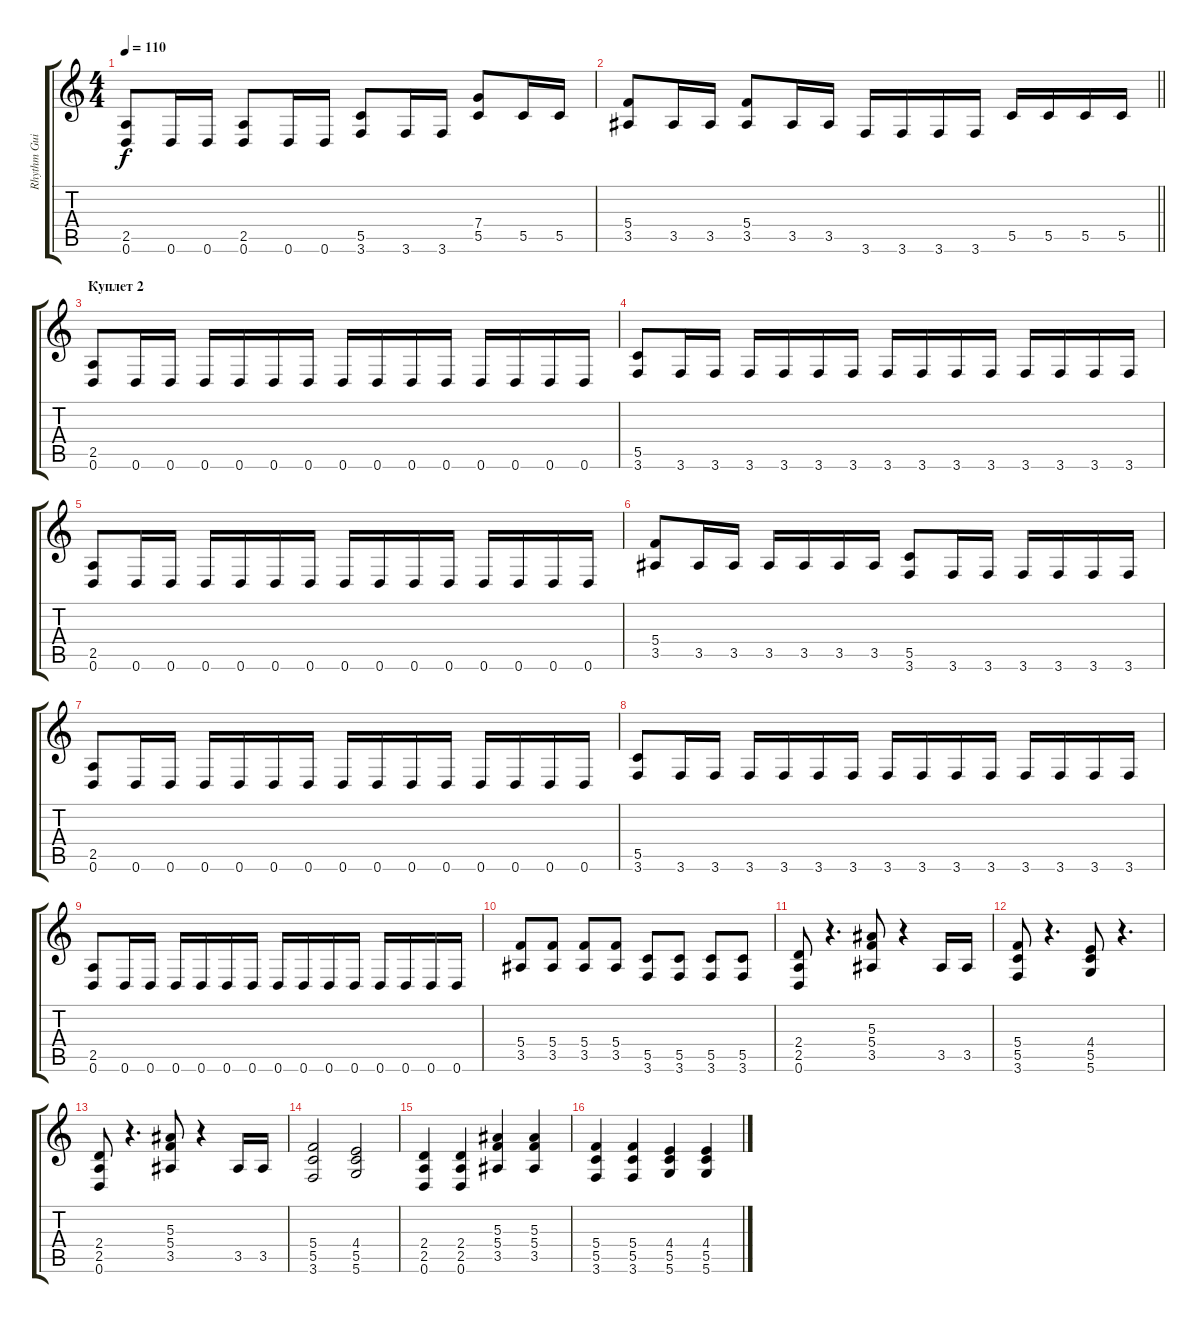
\track ("Rhythm Guitar" "Rhythm Gui") {instrument distortionguitar}
\staff {score tabs}
\tuning (D4 A3 F3 C3 G2 D2) {hide}
\ts (4 4)
\tempo 110
\clef g2
\ks c
(2.5 0.6).8{dy f} 0.6.16 0.6.16 (2.5 0.6).8 0.6.16 0.6.16 (5.5 3.6).8 3.6.16 3.6.16 (7.4 5.5).8 5.5.16 5.5.16 |
\barLineRight lightlight
(5.4 3.5).8 3.5.16 3.5.16 (5.4 3.5).8 3.5.16 3.5.16 3.6.16 3.6.16 3.6.16 3.6.16 5.5.16 5.5.16 5.5.16 5.5.16 |
\section ("" "Куплет 2")
(2.5 0.6).8 0.6.16 0.6.16 0.6.16 0.6.16 0.6.16 0.6.16 0.6.16 0.6.16 0.6.16 0.6.16 0.6.16 0.6.16 0.6.16 0.6.16 |
(5.5 3.6).8 3.6.16 3.6.16 3.6.16 3.6.16 3.6.16 3.6.16 3.6.16 3.6.16 3.6.16 3.6.16 3.6.16 3.6.16 3.6.16 3.6.16 |
(2.5 0.6).8 0.6.16 0.6.16 0.6.16 0.6.16 0.6.16 0.6.16 0.6.16 0.6.16 0.6.16 0.6.16 0.6.16 0.6.16 0.6.16 0.6.16 |
(5.4 3.5).8 3.5.16 3.5.16 3.5.16 3.5.16 3.5.16 3.5.16 (5.5 3.6).8 3.6.16 3.6.16 3.6.16 3.6.16 3.6.16 3.6.16 |
(2.5 0.6).8 0.6.16 0.6.16 0.6.16 0.6.16 0.6.16 0.6.16 0.6.16 0.6.16 0.6.16 0.6.16 0.6.16 0.6.16 0.6.16 0.6.16 |
(5.5 3.6).8 3.6.16 3.6.16 3.6.16 3.6.16 3.6.16 3.6.16 3.6.16 3.6.16 3.6.16 3.6.16 3.6.16 3.6.16 3.6.16 3.6.16 |
(2.5 0.6).8 0.6.16 0.6.16 0.6.16 0.6.16 0.6.16 0.6.16 0.6.16 0.6.16 0.6.16 0.6.16 0.6.16 0.6.16 0.6.16 0.6.16 |
(5.4 3.5).8 (5.4 3.5).8 (5.4 3.5).8 (5.4 3.5).8 (5.5 3.6).8 (5.5 3.6).8 (5.5 3.6).8 (5.5 3.6).8 |
(2.4 2.5 0.6).8 r.4{d} (5.3 5.4 3.5).8 r.4 3.5.16 3.5.16 |
(5.4 5.5 3.6).8 r.4{d} (4.4 5.5 5.6).8 r.4{d} |
(2.4 2.5 0.6).8 r.4{d} (5.3 5.4 3.5).8 r.4 3.5.16 3.5.16 |
(5.4 5.5 3.6).2 (4.4 5.5 5.6).2 |
(2.4 2.5 0.6).4 (2.4 2.5 0.6).4 (5.3 5.4 3.5).4 (5.3 5.4 3.5).4 |
(5.4 5.5 3.6).4 (5.4 5.5 3.6).4 (4.4 5.5 5.6).4 (4.4 5.5 5.6).4
